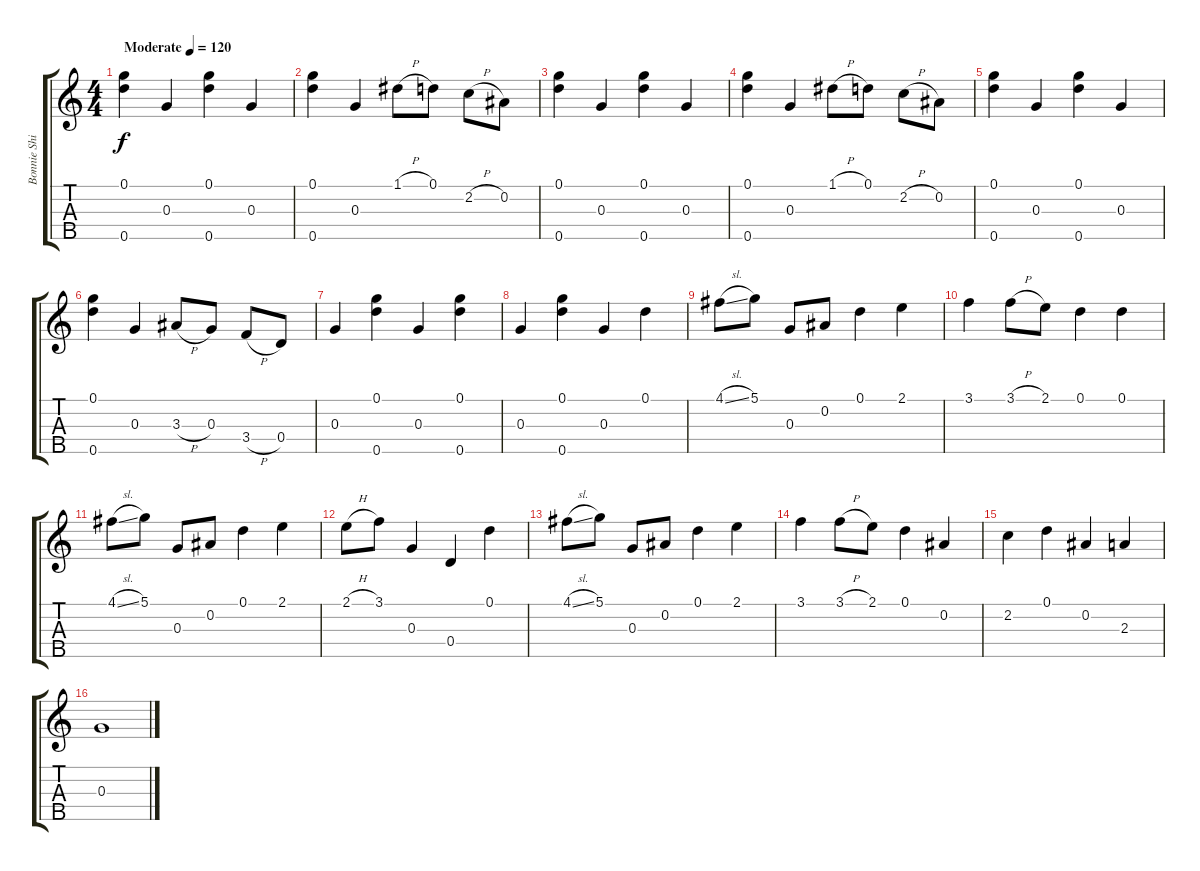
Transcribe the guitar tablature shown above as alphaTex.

\track ("Bonnie Ship The Diamond" "Bonnie Shi") {instrument acousticguitarsteel}
\staff {score tabs}
\tuning (D4 Bb3 G3 D3 G4) {hide}
\ts (4 4)
\tempo (120 "Moderate")
\clef g2
\ks c
(0.1 0.5).4{dy f instrument acousticguitarsteel} 0.3.4 (0.1 0.5).4 0.3.4 |
(0.1 0.5).4 0.3.4 1.1{h}.8 0.1.8 2.2{h}.8 0.2.8 |
(0.1 0.5).4 0.3.4 (0.1 0.5).4 0.3.4 |
(0.1 0.5).4 0.3.4 1.1{h}.8 0.1.8 2.2{h}.8 0.2.8 |
(0.1 0.5).4 0.3.4 (0.1 0.5).4 0.3.4 |
(0.1 0.5).4 0.3.4 3.3{h}.8 0.3.8 3.4{h}.8 0.4.8 |
0.3.4 (0.1 0.5).4 0.3.4 (0.1 0.5).4 |
0.3.4 (0.1 0.5).4 0.3.4 0.1.4 |
4.1{sl}.8 5.1.8 0.3.8 0.2.8 0.1.4 2.1.4 |
3.1.4 3.1{h}.8 2.1.8 0.1.4 0.1.4 |
4.1{sl}.8 5.1.8 0.3.8 0.2.8 0.1.4 2.1.4 |
2.1{h}.8 3.1.8 0.3.4 0.4.4 0.1.4 |
4.1{sl}.8 5.1.8 0.3.8 0.2.8 0.1.4 2.1.4 |
3.1.4 3.1{h}.8 2.1.8 0.1.4 0.2.4 |
2.2.4 0.1.4 0.2.4 2.3.4 |
0.3.1
